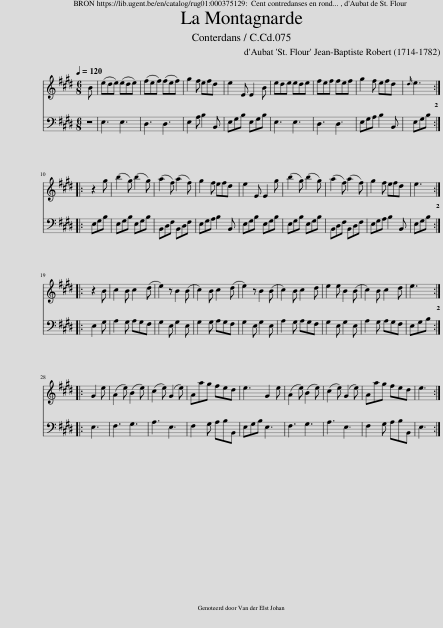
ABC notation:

X:1
%%score 1 2
L:1/8
Q:1/4=120
M:6/8
I:linebreak $
K:E
V:1 treble
V:2 bass
V:1
 B | (ede) (ede) | (fef) (fef) | g2 f efd | e2 E E2 B | %5
 ede ede | fef fef | g2 f efd |{d} e3 ::$ z2 g | %10
 (b2 g) (b2 g) | (a2 f) (a2 f) | g2 f efd | e2 E E2 g | (b2 g) (b2 g) | %15
 (a2 f) (a2 f) | g2 f efd | e3 ::$ z2 B | c2 B c2 (d | %20
 e2) z B2 (B | c2) B c2 (d | e2) z B2 (B | c2) B c2 d | e2 e B2 (B | %25
 c2) B c2 d | e3 ::$ G2 e | (A2 e) (B2 e) | (c2 e) (G2 e) | %30
 Aag fed | e3 G2 e | (A2 e) (B2 e) | (c2 e) (G2 e) | Aag fed | %35
 e3 :| %36
V:2
 z | E,3 E,3 | D,3 D,3 | E,2 A, B,2 B,, | E,G,B, E,G,B, | %5
 E,3 E,3 | D,3 D,3 | E,G,A, B,2 B,, | E,G,B, ::$ E,G,B, | %10
 E,G,B, E,G,B, | B,,D,F, B,,D,F, | E,G,A, B,2 B,, | E,G,B, E,G,B, | E,G,B, E,G,B, | %15
 B,,D,F, B,,D,F, | E,G,A, B,2 B,, | E,G,B, ::$ E,2 G, | A,2 G, A,G,F, | %20
 G,2 E, G,2 E, | G,2 G, A,G,F, | G,2 E, G,2 E, | A,2 G, A,G,F, | G,2 E, G,2 E, | %25
 A,2 G, A,G,F, | E,G,B, ::$ E,3 | F,3 G,3 | A,3 E,3 | %30
 F,2 G, A,B,B,, | E,G,B, E,3 | F,3 G,3 | A,3 E,3 | F,2 G, A,B,B,, | %35
 E,3 :| %36
